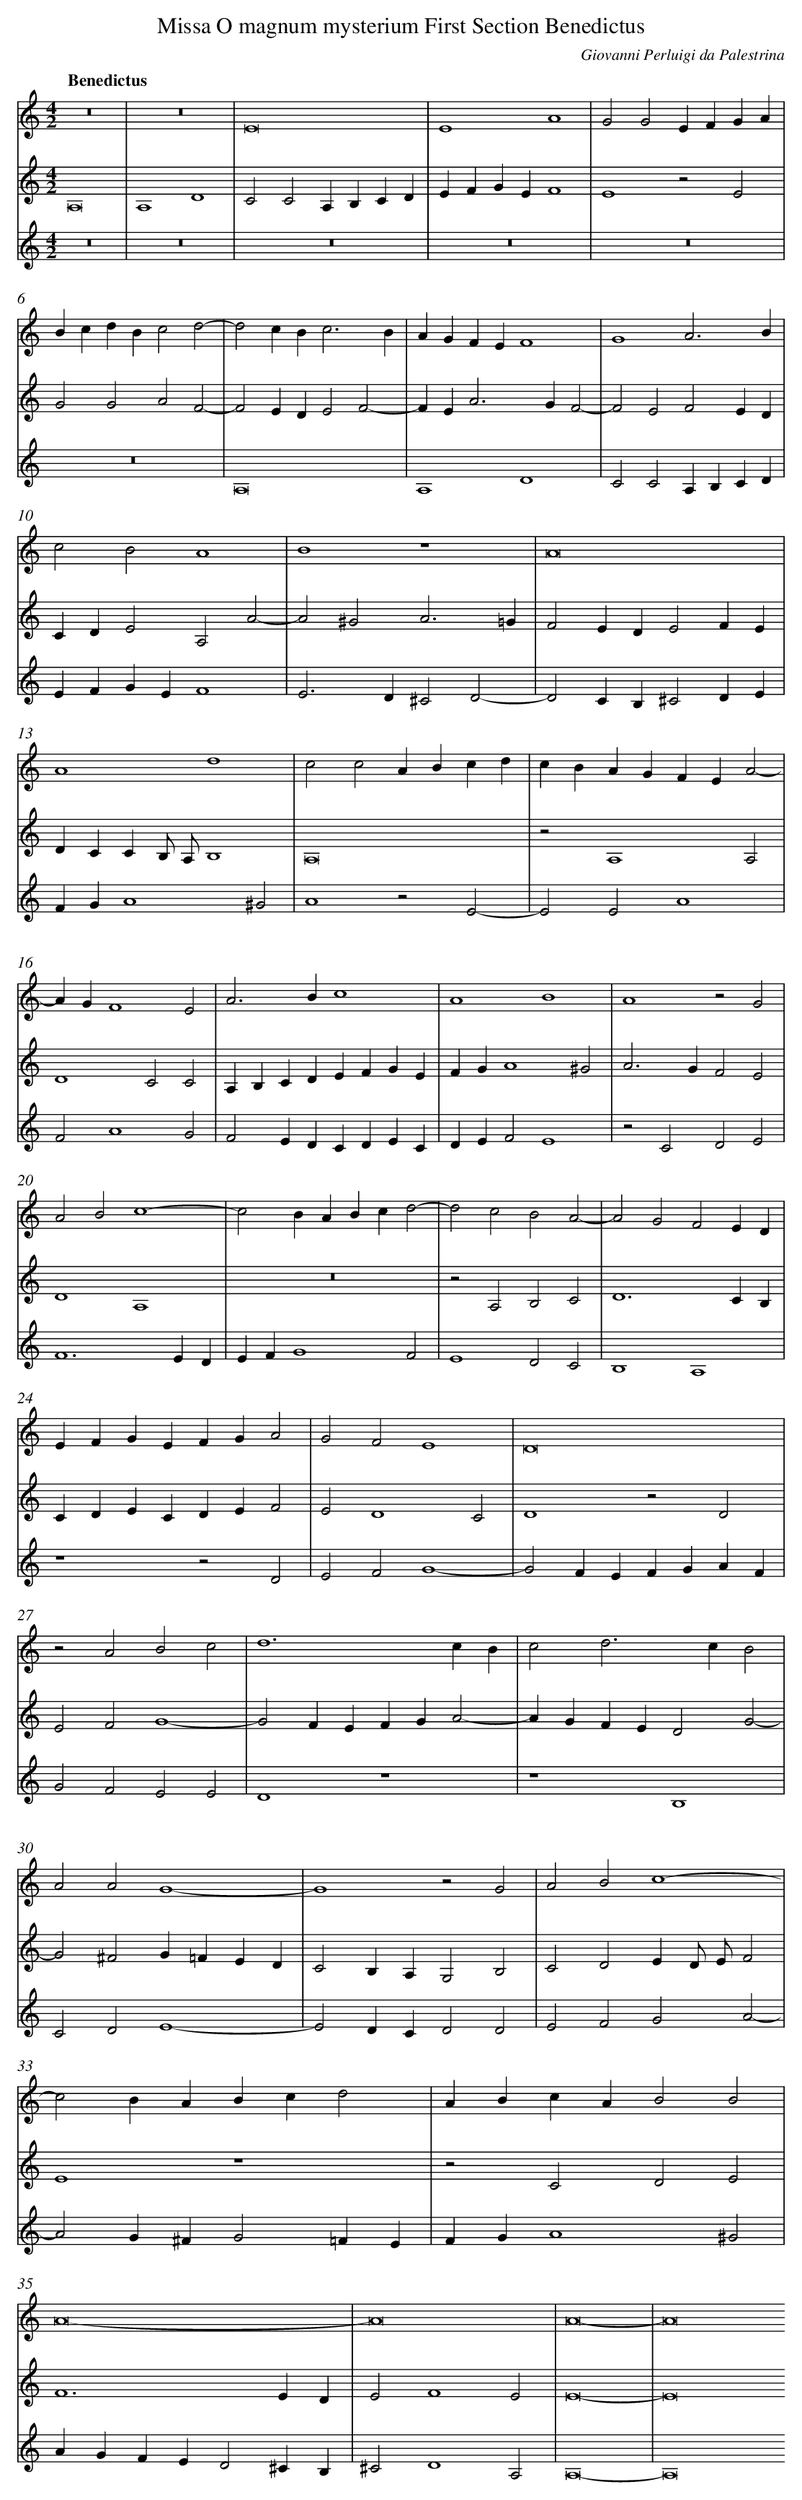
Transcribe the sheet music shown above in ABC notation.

X:1
T: Missa O magnum mysterium First Section Benedictus
C: Giovanni Perluigi da Palestrina
L: 1/4
M: 4/2
Q: "Benedictus"
V: 1 clef=treble
V: 2 clef=treble
V: 3 clef=treble
K: C
[V:1] z8 |
[V:2] A,8 |
[V:3] z8 |
[V:1] z8 |
[V:2] A,4D4 |
[V:3] z8 |
[V:1] E8 |
[V:2] C2C2A,B,CD |
[V:3] z8 |
[V:1] E4A4 |
[V:2] EFGEF4 |
[V:3] z8 |
[V:1] G2G2EFGA |
[V:2] E4z2E2 |
[V:3] z8 |
[V:1] BcdBc2d2- |
[V:2] G2G2A2F2- |
[V:3] z8 |
[V:1] d2cB2<c2B |
[V:2] F2EDE2F2- |
[V:3] A,8 |
[V:1] AGFEF4 |
[V:2] FE2<A2GF2- |
[V:3] A,4D4 |
[V:1] G4A3B |
[V:2] F2E2F2ED |
[V:3] C2C2A,B,CD |
[V:1] c2B2A4 |
[V:2] CDE2A,2A2- |
[V:3] EFGEF4 |
[V:1] B4z4 |
[V:2] A2^G2A3=G |
[V:3] E2>D2^C2D2- |
[V:1] A8 |
[V:2] F2EDE2FE |
[V:3] D2CB,^C2DE |
[V:1] A4d4 |
[V:2] DCCB,/ A,/B,4 |
[V:3] FGA4^G2 |
[V:1] c2c2ABcd |
[V:2] A,8 |
[V:3] A4z2E2- |
[V:1] cBAGFEA2- |
[V:2] z2A,4A,2 |
[V:3] E2E2A4 |
[V:1] AGF4E2 |
[V:2] D4C2C2 |
[V:3] F2A4G2 |
[V:1] A2>B2c4 |
[V:2] A,B,CDEFGE |
[V:3] F2EDCDEC |
[V:1] A4B4 |
[V:2] FGA4^G2 |
[V:3] DEF2E4 |
[V:1] A4z2G2 |
[V:2] A2>G2F2E2 |
[V:3] z2C2D2E2 |
[V:1] A2B2c4- |
[V:2] D4A,4 |
[V:3] F6ED |
[V:1] c2BABcd2- |
[V:2] z8 |
[V:3] EFG4F2 |
[V:1] d2c2B2A2- |
[V:2] z2A,2B,2C2 |
[V:3] E4D2C2 |
[V:1] A2G2F2ED |
[V:2] D6CB, |
[V:3] B,4A,4 |
[V:1] EFGEFGA2 |
[V:2] CDECDEF2 |
[V:3] z4z2D2 |
[V:1] G2F2E4 |
[V:2] E2D4C2 |
[V:3] E2F2G4- |
[V:1] D8 |
[V:2] D4z2D2 |
[V:3] G2FEFGAF |
[V:1] z2A2B2c2 |
[V:2] E2F2G4- |
[V:3] G2F2E2E2 |
[V:1] d6cB |
[V:2] G2FEFGA2- |
[V:3] D4z4 |
[V:1] c2d2>c2B2 |
[V:2] AGFED2G2- |
[V:3] z4B,4 |
[V:1] A2A2G4- |
[V:2] G2^F2G=FED |
[V:3] C2D2E4- |
[V:1] G4z2G2 |
[V:2] C2B,A,G,2B,2 |
[V:3] E2DCD2D2 |
[V:1] A2B2c4- |
[V:2] C2D2ED/ E/F2 |
[V:3] E2F2G2A2- |
[V:1] c2BABcd2 |
[V:2] E4z4 |
[V:3] A2G^FG2=FE |
[V:1] ABcAB2B2 |
[V:2] z2C2D2E2 |
[V:3] FGA4^G2 |
[V:1] A8- |
[V:2] F6ED |
[V:3] AGFED2^CB, |
[V:1] A8 |
[V:2] E2F4E2 |
[V:3] ^C2D4A,2 |
[V:1] A8- |
[V:2] E8- |
[V:3] A,8- |
[V:1] A8
[V:2] E8
[V:3] A,8
